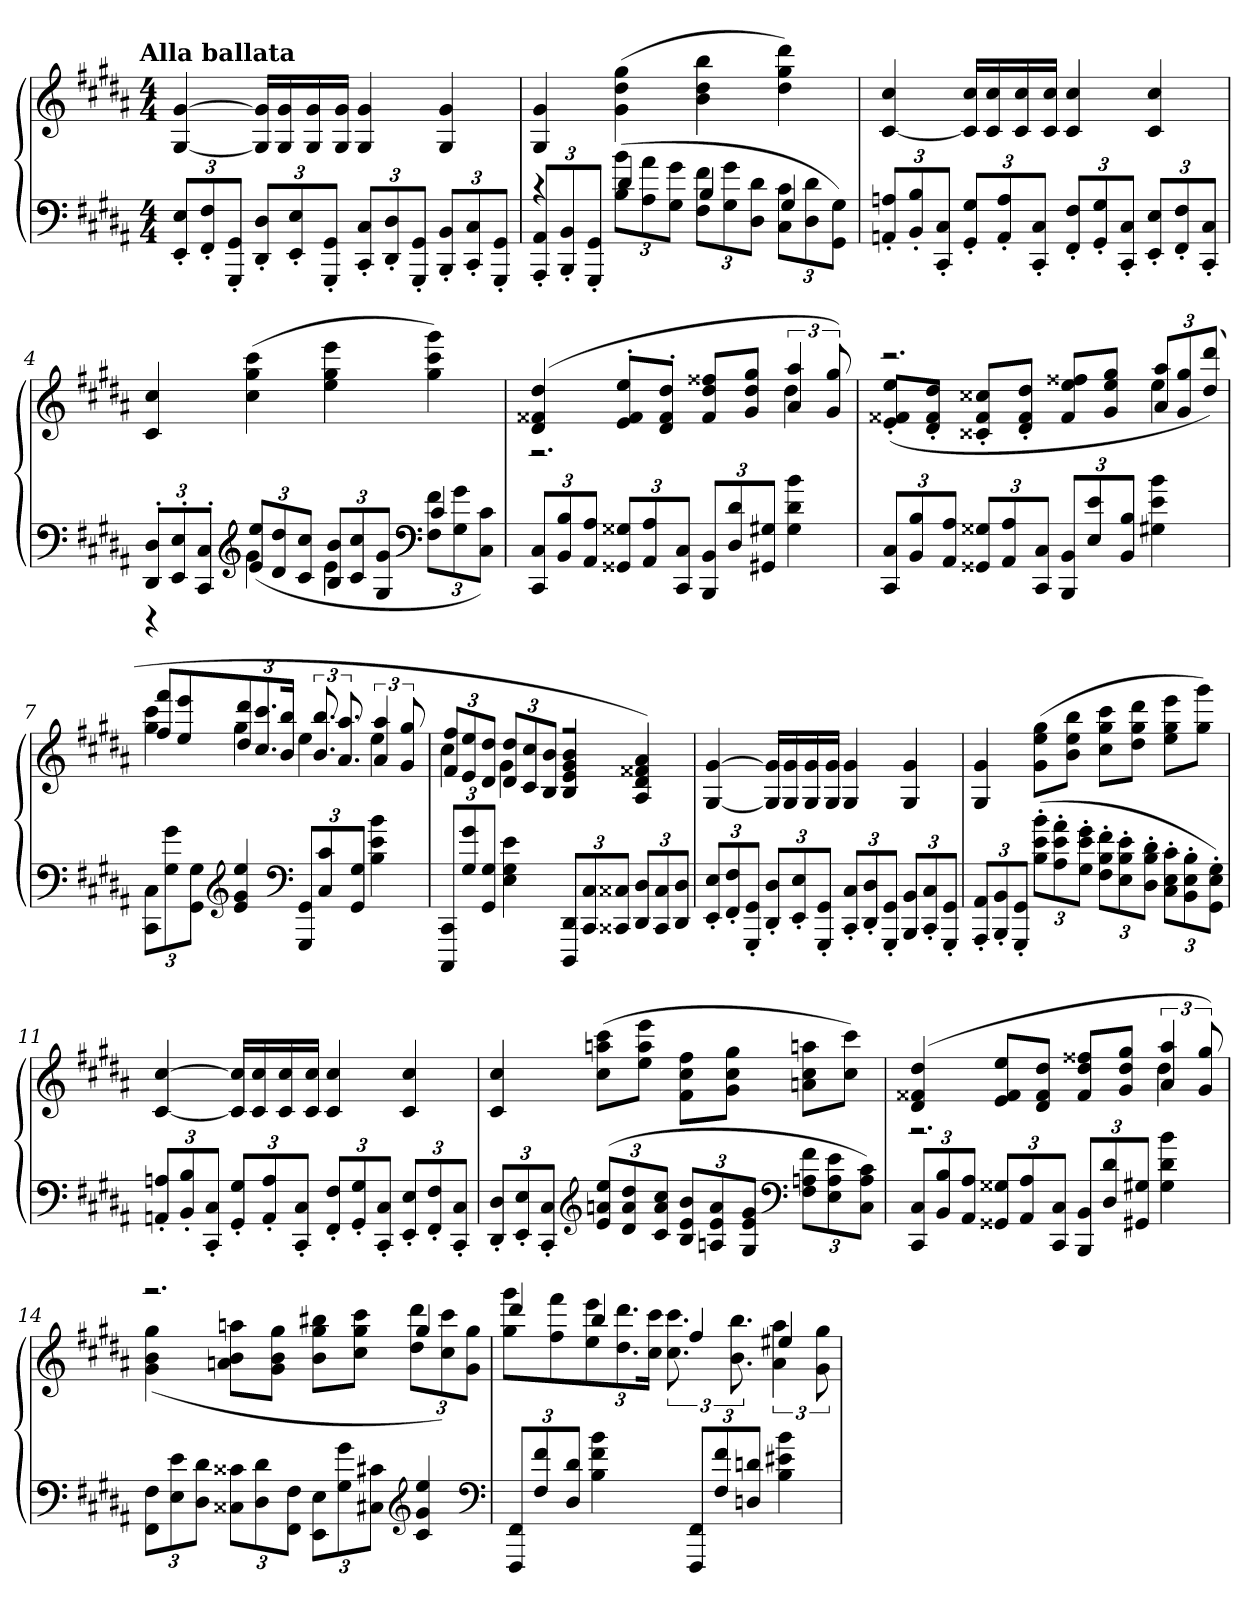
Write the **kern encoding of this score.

**kern	**kern
*part1	*part1
*staff2	*staff1
*clefF4	*clefG2
*k[f#c#g#d#a#]	*k[f#c#g#d#a#]
!!LO:TX:omd:t=Alla ballata
*M4/4	*M4/4
*MM132	*MM132
=1	=1
12EE'/ 12E'/L	[4G#/ [4g#/
12FF#'/ 12F#'/	.
12GGG#'/ 12GG#'/J	.
12DD#'/ 12D#'/L	16G#]/ 16g#]/LL
.	16G#/ 16g#/
12EE'/ 12E'/	.
.	16G#/ 16g#/
12GGG#'/ 12GG#'/J	.
.	16G#/ 16g#/JJ
12CC#'/ 12C#'/L	4G#/ 4g#/
12DD#'/ 12D#'/	.
12GGG#'/ 12GG#'/J	.
12BBB'/ 12BB'/L	4G#/ 4g#/
12CC#'/ 12C#'/	.
12GGG#'/ 12GG#'/J	.
=2	=2
*^	*
4r	12AAA#'/ 12AA#'/L	4G#/ 4g#/
.	12BBB'/ 12BB'/	.
.	12GGG#'/ 12GG#'/J	.
(12B\ 12b\L	4d#/	(4g#\ 4dd#\ 4gg#\
12A#\ 12a#\	.	.
12G#\ 12g#\J	.	.
12F#\ 12f#\L	4B/	4b\ 4dd#\ 4bb\
12G#\ 12g#\	.	.
12D#\ 12d#\J	.	.
12C#\ 12c#\L	4G#/	4dd#\ 4gg#\ 4ddd#\)
12D#\ 12d#\	.	.
12GG#\ 12G#\J)	.	.
*v	*v	*
=3	=3
12AAn'/ 12An'/L	[4c#/ 4cc#/
12BB'/ 12B'/	.
12CC#'/ 12C#'/J	.
12GG#'/ 12G#'/L	16c#]/ 16cc#/LL
.	16c#/ 16cc#/
12AA'/ 12A'/	.
.	16c#/ 16cc#/
12CC#'/ 12C#'/J	.
.	16c#/ 16cc#/JJ
12FF#'/ 12F#'/L	4c#/ 4cc#/
12GG#'/ 12G#'/	.
12CC#'/ 12C#'/J	.
12EE'/ 12E'/L	4c#/ 4cc#/
12FF#'/ 12F#'/	.
12CC#'/ 12C#'/J	.
=4	=4
*^	*
12DD#'/ 12D#'/L	4r	4c#/ 4cc#/
12EE'/ 12E'/	.	.
12CC#'/ 12C#'/J	.	.
*clefG2	*	*
4g#\	(12e/ 12ee/L	(4cc#\ 4gg#\ 4ccc#\
.	12d#/ 12dd#/	.
.	12c#/ 12cc#/J	.
4e\	12B/ 12b/L	4ee\ 4gg#\ 4eee\
.	12c#/ 12cc#/	.
.	12G#/ 12g#/J	.
*clefF4	*	*
12F#\ 12f#\L	4c#/	4gg#\ 4ccc#\ 4ggg#\)
12G#\ 12g#\	.	.
12C#\ 12c#\J)	.	.
*v	*v	*
=5	=5
*	*^
12CC#/ 12C#/L	(4d#/ 4f##X/ 4dd#/	2.r
12BB/ 12B/	.	.
12AA#/ 12A#/J	.	.
12GG##X/ 12G##X/L	8e'/ 8f##'/ 8ee'/L	.
12AA#/ 12A#/	.	.
.	8d#'/ 8f##'/ 8dd#'/J	.
12CC#/ 12C#/J	.	.
12BBB/ 12BB/L	8f##/ 8dd#/ 8ff##X/L	.
12D#/ 12d#/	.	.
.	8g#/ 8dd#/ 8gg#/J	.
12GG#X/ 12G#X/J	.	.
4G#\ 4d#\ 4b\	6a#/ 6aa#/	4dd#\
.	12g#/ 12gg#/)	.
=6	=6	=6
12CC#/ 12C#/L	2.r	(8e'/ 8f##X'/ 8ee'/L
12BB/ 12B/	.	.
.	.	8d#'/ 8f##'/ 8dd#'/J
12AA#/ 12A#/J	.	.
12GG##X/ 12G##X/L	.	8c##X'/ 8f##'/ 8cc##X'/L
12AA#/ 12A#/	.	.
.	.	8d#'/ 8f##'/ 8dd#'/J
12CC#/ 12C#/J	.	.
12BBB/ 12BB/L	.	8f##/ 8ee/ 8ff##X/L
12E/ 12e/	.	.
.	.	8g#/ 8ee/ 8gg#/J
12BB/ 12B/J	.	.
4G#X\ 4e\ 4b\	4ee\	12a#/ 12aa#/L
.	.	12g#/ 12gg#/
.	.	(12dd#/ 12ddd#/J)
=7	=7	=7
12CC#\ 12C#\L	4gg#\ 4ccc#\	8ff#/ 8fff#/L
12G#\ 12g#\	.	.
.	.	8ee/ 8eee/J
12GG#\ 12G#\J	.	.
*clefG2	*	*
4e/ 4g#/ 4ee/	4gg#\	12dd#/ 12ddd#/L
.	.	12.cc#/ 12.ccc#/
.	.	24b/ 24bb/JJ
*clefF4	*	*
12GGG#/ 12GG#/L	4ee\	12.b/ 12.bb/
12C#/ 12c#/	.	.
.	.	12.a#/ 12.aa#/
12GG#/ 12G#/J	.	.
4B\ 4e\ 4b\	4ee\	6a#/ 6aa#/
.	.	12g#/ 12gg#/
=8	=8	=8
12CCC#/ 12CC#/L	4cc#\	12f#/ 12ff#/L
12G#/ 12g#/	.	12e/ 12ee/
12GG#/ 12G#/J	.	12d#/ 12dd#/J
4E\ 4G#\ 4e\	12d#/ 12dd#/L	4g#\
.	12c#/ 12cc#/	.
.	12B/ 12b/J	.
12DDD#/ 12DD#/L	2r	4B/ 4e/ 4g#/ 4b/
12CC#/ 12C#/	.	.
12CC##X/ 12C##X/J	.	.
12DD#/ 12D#/L	.	4A#/ 4d#/ 4f##X/ 4a#/)
12CC##/ 12C##/	.	.
12DD#/ 12D#/J	.	.
*	*v	*v
=9	=9
12EE'/ 12E'/L	[4G#/ [4g#/
12FF#'/ 12F#'/	.
12GGG#'/ 12GG#'/J	.
12DD#'/ 12D#'/L	16G#]/ 16g#]/LL
.	16G#/ 16g#/
12EE'/ 12E'/	.
.	16G#/ 16g#/
12GGG#'/ 12GG#'/J	.
.	16G#/ 16g#/JJ
12CC#'/ 12C#'/L	4G#/ 4g#/
12DD#'/ 12D#'/	.
12GGG#'/ 12GG#'/J	.
12BBB/ 12BB/L	4G#/ 4g#/
12CC#'/ 12C#'/	.
12GGG#'/ 12GG#'/J	.
=10	=10
12AAA#'/ 12AA#'/L	4G#/ 4g#/
12BBB'/ 12BB'/	.
12GGG#'/ 12GG#'/J	.
(12B'\ 12e'\ 12b'\L	(8g#\ 8ee\ 8gg#\L
12A#'\ 12e'\ 12a#'\	.
.	8b\ 8ee\ 8bb\J
12G#'\ 12e'\ 12g#'\J	.
12F#'\ 12B'\ 12f#'\L	8cc#\ 8gg#\ 8ccc#\L
12E'\ 12B'\ 12e'\	.
.	8dd#\ 8gg#\ 8ddd#\J
12D#'\ 12B'\ 12d#'\J	.
12C#'\ 12E'\ 12c#'\L	8ee\ 8gg#\ 8eee\L
12BB'\ 12E'\ 12B'\	.
.	8gg#\ 8ggg#\J)
12GG#'\ 12E'\ 12G#'\J)	.
=11	=11
12AAn'/ 12An'/L	[4c#/ [4cc#/
12BB'/ 12B'/	.
12CC#'/ 12C#'/J	.
12GG#'/ 12G#'/L	16c#]/ 16cc#]/LL
.	16c#/ 16cc#/
12AA'/ 12A'/	.
.	16c#/ 16cc#/
12CC#'/ 12C#'/J	.
.	16c#/ 16cc#/JJ
12FF#'/ 12F#'/L	4c#/ 4cc#/
12GG#'/ 12G#'/	.
12CC#'/ 12C#'/J	.
12EE'/ 12E'/L	4c#/ 4cc#/
12FF#'/ 12F#'/	.
12CC#'/ 12C#'/J	.
=12	=12
12DD#'/ 12D#'/L	4c#/ 4cc#/
12EE'/ 12E'/	.
12CC#'/ 12C#'/J	.
*clefG2	*
(12e/ 12an/ 12ee/L	(8cc#\ 8aan\ 8ccc#\L
12d#/ 12a/ 12dd#/	.
.	8ee\ 8aa\ 8eee\J
12c#/ 12a/ 12cc#/J	.
12B/ 12e/ 12b/L	8f#\ 8cc#\ 8ff#\L
12An/ 12e/ 12a/	.
.	8g#\ 8cc#\ 8gg#\J
12G#/ 12e/ 12g#/J	.
*clefF4	*
12F#\ 12An\ 12f#\L	8an\ 8cc#\ 8aan\L
12E\ 12A\ 12e\	.
.	8cc#\ 8ccc#\J)
12C#\ 12A\ 12c#\J)	.
=13	=13
*	*^
12CC#/ 12C#/L	(4d#/ 4f##X/ 4dd#/	2.r
12BB/ 12B/	.	.
12AA#/ 12A#/J	.	.
12GG##X/ 12G##X/L	8e/ 8f##/ 8ee/L	.
12AA#/ 12A#/	.	.
.	8d#/ 8f##/ 8dd#/J	.
12CC#/ 12C#/J	.	.
12BBB/ 12BB/L	8f##/ 8dd#/ 8ff##X/L	.
12D#/ 12d#/	.	.
.	8g#/ 8dd#/ 8gg#/J	.
12GG#X/ 12G#X/J	.	.
4G#\ 4d#\ 4b\	6a#/ 6aa#/	4dd#\
.	12g#/ 12gg#/)	.
=14	=14	=14
12FF#\ 12F#\L	2.r	(4g#\ 4b\ 4gg#\
12E\ 12e\	.	.
12D#\ 12d#\J	.	.
12C##X\ 12c##X\L	.	8an\ 8b\ 8aan\L
12D#\ 12d#\	.	.
.	.	8g#\ 8b\ 8gg#\J
12FF#\ 12F#\J	.	.
12EE\ 12E\L	.	8b\ 8gg#\ 8bb#X\L
12G#\ 12g#\	.	.
.	.	8cc#\ 8gg#\ 8ccc#\J
12C#X\ 12c#X\J	.	.
*clefG2	*	*
4c#/ 4g#/ 4ee/	4gg#/	12dd#\ 12ddd#\L
.	.	12cc#\ 12ccc#\)
.	.	12g#\ 12gg#\J
*clefF4	*	*
=15	=15	=15
12FFF#/ 12FF#/L	4ddd#/	8gg#\ 8ggg#\L
12F#/ 12f#/	.	.
.	.	8ff#\ 8fff#\J
12D#/ 12d#/J	.	.
4B\ 4f#\ 4b\	4bb/	12ee\ 12eee\L
.	.	12.dd#\ 12.ddd#\
.	.	24cc#\ 24ccc#\JJ
12FFF#/ 12FF#/L	4ff#/	12.cc#\ 12.ccc#\
12F#/ 12f#/	.	.
.	.	12.b\ 12.bb\
12Dn/ 12dn/J	.	.
4B\ 4e#X\ 4b\	4ee#X/	6a#\ 6aa#\
.	.	12g#\ 12gg#\
*	*v	*v
=	=
*-	*-
